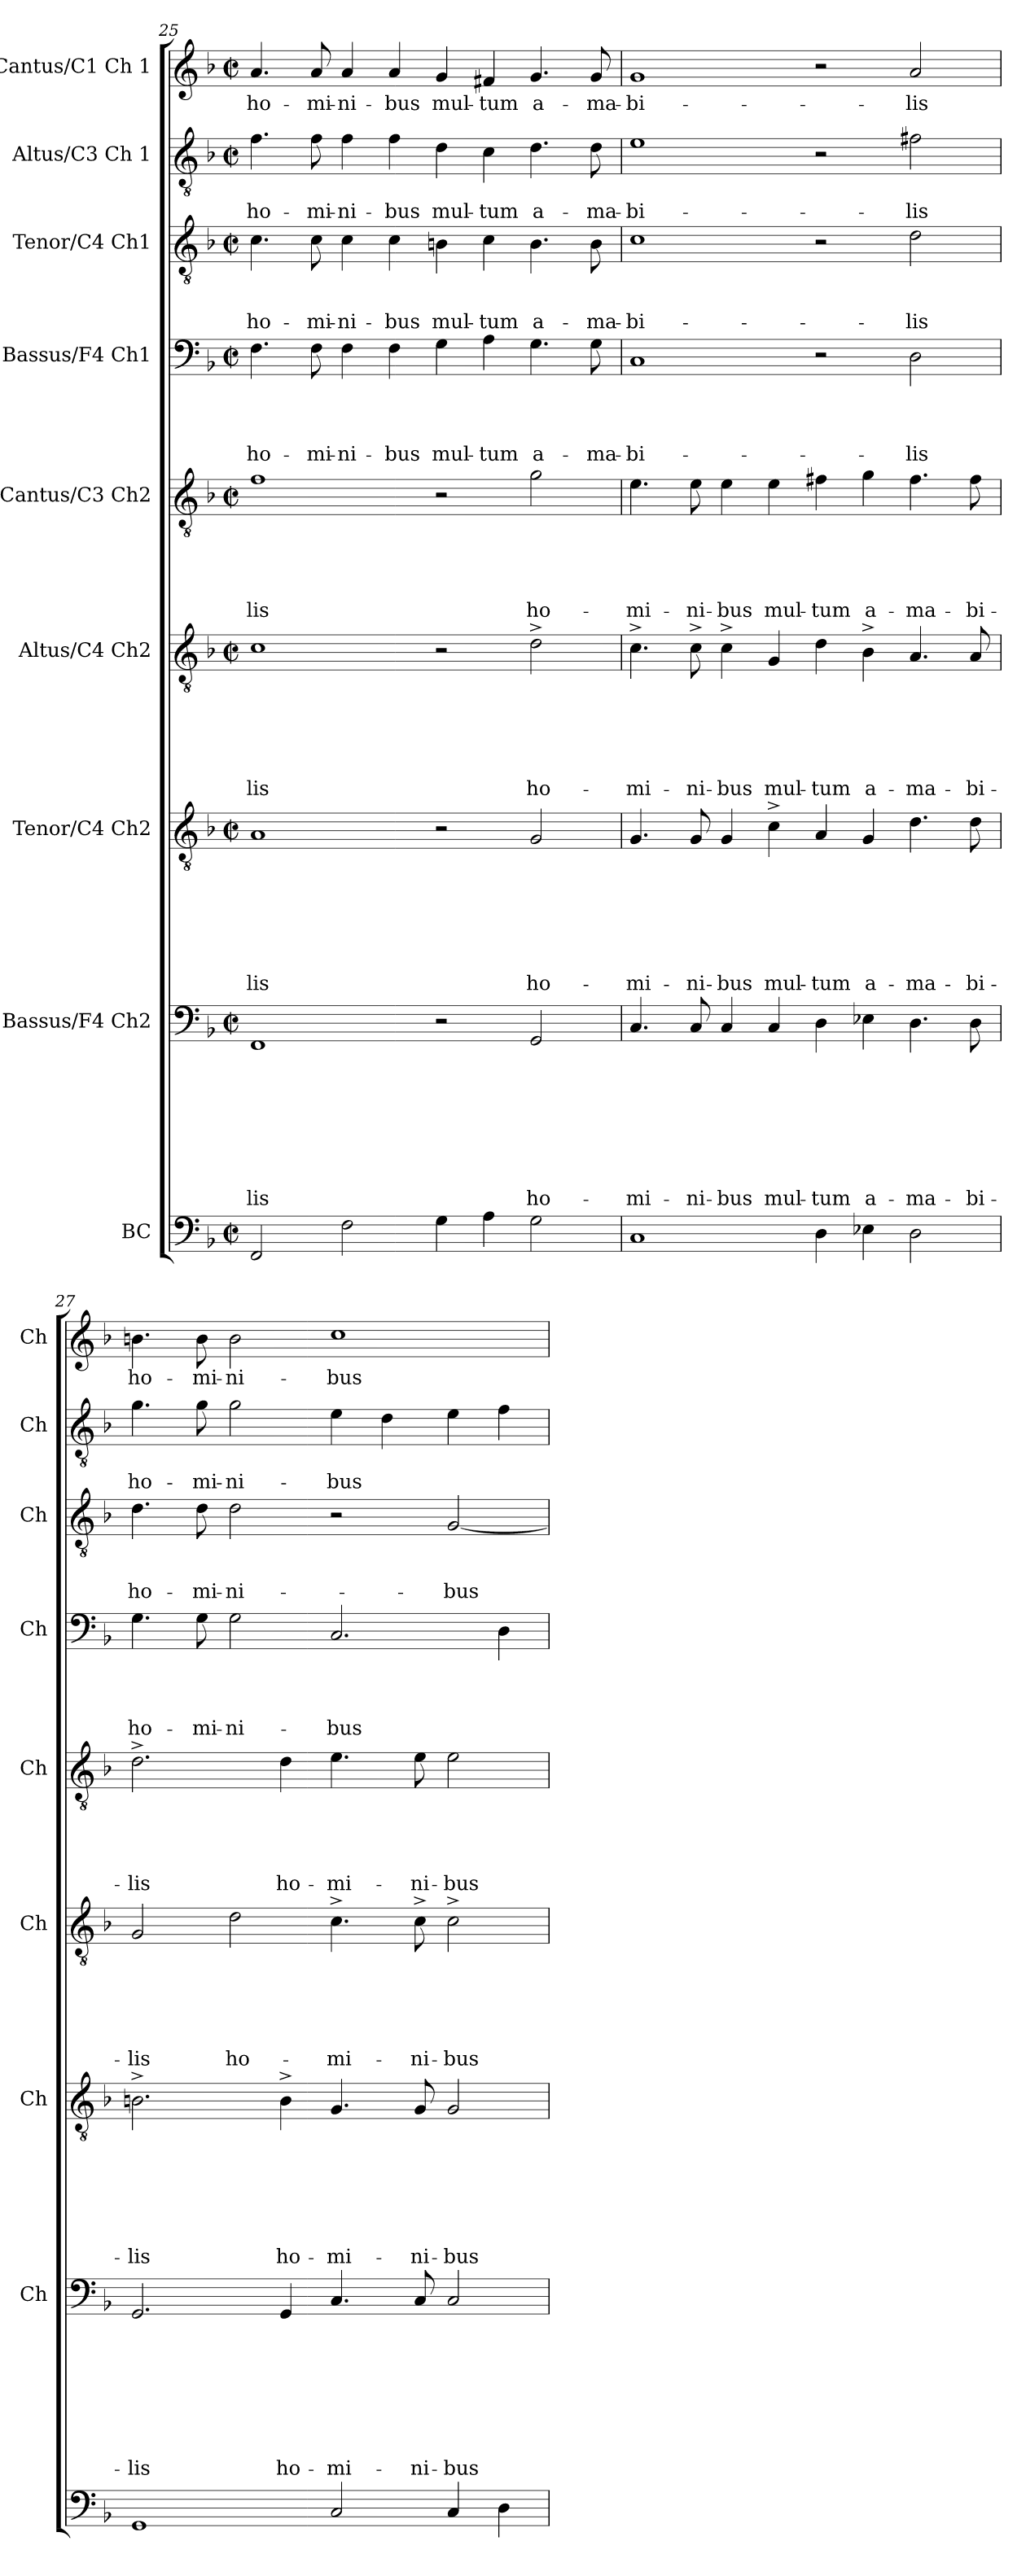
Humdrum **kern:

**kern	**kern	**text	**text	**text	**text	**text	**text	**text	**text	**kern	**text	**text	**text	**text	**text	**text	**text	**kern	**text	**text	**text	**text	**text	**text	**kern	**text	**text	**text	**text	**text	**kern	**text	**text	**text	**text	**kern	**text	**text	**text	**kern	**text	**text	**kern	**text
*part9	*part8	*part8	*part8	*part8	*part8	*part8	*part8	*part8	*part8	*part7	*part7	*part7	*part7	*part7	*part7	*part7	*part7	*part6	*part6	*part6	*part6	*part6	*part6	*part6	*part5	*part5	*part5	*part5	*part5	*part5	*part4	*part4	*part4	*part4	*part4	*part3	*part3	*part3	*part3	*part2	*part2	*part2	*part1	*part1
*staff9	*staff8	*staff8	*staff8	*staff8	*staff8	*staff8	*staff8	*staff8	*staff8	*staff7	*staff7	*staff7	*staff7	*staff7	*staff7	*staff7	*staff7	*staff6	*staff6	*staff6	*staff6	*staff6	*staff6	*staff6	*staff5	*staff5	*staff5	*staff5	*staff5	*staff5	*staff4	*staff4	*staff4	*staff4	*staff4	*staff3	*staff3	*staff3	*staff3	*staff2	*staff2	*staff2	*staff1	*staff1
*I"BC	*I"Bassus/F4 Ch2	*	*	*	*	*	*	*	*	*I"Tenor/C4 Ch2	*	*	*	*	*	*	*	*I"Altus/C4 Ch2	*	*	*	*	*	*	*I"Cantus/C3 Ch2	*	*	*	*	*	*I"Bassus/F4 Ch1	*	*	*	*	*I"Tenor/C4 Ch1	*	*	*	*I"Altus/C3 Ch 1	*	*	*I"Cantus/C1 Ch 1	*
*	*I'Ch	*	*	*	*	*	*	*	*	*I'Ch	*	*	*	*	*	*	*	*I'Ch	*	*	*	*	*	*	*I'Ch	*	*	*	*	*	*I'Ch	*	*	*	*	*I'Ch	*	*	*	*I'Ch	*	*	*I'Ch	*
*clefF4	*clefF4	*	*	*	*	*	*	*	*	*clefGv2	*	*	*	*	*	*	*	*clefGv2	*	*	*	*	*	*	*clefGv2	*	*	*	*	*	*clefF4	*	*	*	*	*clefGv2	*	*	*	*clefGv2	*	*	*clefG2	*
*k[b-]	*k[b-]	*	*	*	*	*	*	*	*	*k[b-]	*	*	*	*	*	*	*	*k[b-]	*	*	*	*	*	*	*k[b-]	*	*	*	*	*	*k[b-]	*	*	*	*	*k[b-]	*	*	*	*k[b-]	*	*	*k[b-]	*
*F:	*F:	*	*	*	*	*	*	*	*	*F:	*	*	*	*	*	*	*	*F:	*	*	*	*	*	*	*F:	*	*	*	*	*	*F:	*	*	*	*	*F:	*	*	*	*F:	*	*	*F:	*
*M2/2	*M2/2	*	*	*	*	*	*	*	*	*M2/2	*	*	*	*	*	*	*	*M2/2	*	*	*	*	*	*	*M2/2	*	*	*	*	*	*M2/2	*	*	*	*	*M2/2	*	*	*	*M2/2	*	*	*M2/2	*
*met(c|)	*met(c|)	*	*	*	*	*	*	*	*	*met(c|)	*	*	*	*	*	*	*	*met(c|)	*	*	*	*	*	*	*met(c|)	*	*	*	*	*	*met(c|)	*	*	*	*	*met(c|)	*	*	*	*met(c|)	*	*	*met(c|)	*
=25	=25	=25	=25	=25	=25	=25	=25	=25	=25	=25	=25	=25	=25	=25	=25	=25	=25	=25	=25	=25	=25	=25	=25	=25	=25	=25	=25	=25	=25	=25	=25	=25	=25	=25	=25	=25	=25	=25	=25	=25	=25	=25	=25	=25
!	!	!	!	!	!	!	!	!	!LO:LY:b	!	!	!	!	!	!	!	!LO:LY:b	!	!	!	!	!	!	!LO:LY:b	!	!	!	!	!	!LO:LY:b	!	!	!	!	!LO:LY:b	!	!	!	!LO:LY:b	!	!	!LO:LY:b	!	!LO:LY:b
2FF/	1FF	.	.	.	.	.	.	.	-lis	1A	.	.	.	.	.	.	-lis	1c	.	.	.	.	.	-lis	1f	.	.	.	.	-lis	4.F\	.	.	.	ho-	4.c\	.	.	ho-	4.f\	.	ho-	4.a/	ho-
!	!	!	!	!	!	!	!	!	!	!	!	!	!	!	!	!	!	!	!	!	!	!	!	!	!	!	!	!	!	!	!	!	!	!	!LO:LY:b	!	!	!	!LO:LY:b	!	!	!LO:LY:b	!	!LO:LY:b
.	.	.	.	.	.	.	.	.	.	.	.	.	.	.	.	.	.	.	.	.	.	.	.	.	.	.	.	.	.	.	8F\	.	.	.	-mi-	8c\	.	.	-mi-	8f\	.	-mi-	8a/	-mi-
!	!	!	!	!	!	!	!	!	!	!	!	!	!	!	!	!	!	!	!	!	!	!	!	!	!	!	!	!	!	!	!	!	!	!	!LO:LY:b	!	!	!	!LO:LY:b	!	!	!LO:LY:b	!	!LO:LY:b
2F\	.	.	.	.	.	.	.	.	.	.	.	.	.	.	.	.	.	.	.	.	.	.	.	.	.	.	.	.	.	.	4F\	.	.	.	-ni-	4c\	.	.	-ni-	4f\	.	-ni-	4a/	-ni-
!	!	!	!	!	!	!	!	!	!	!	!	!	!	!	!	!	!	!	!	!	!	!	!	!	!	!	!	!	!	!	!	!	!	!	!LO:LY:b	!	!	!	!LO:LY:b	!	!	!LO:LY:b	!	!LO:LY:b
.	.	.	.	.	.	.	.	.	.	.	.	.	.	.	.	.	.	.	.	.	.	.	.	.	.	.	.	.	.	.	4F\	.	.	.	-bus	4c\	.	.	-bus	4f\	.	-bus	4a/	-bus
!	!	!	!	!	!	!	!	!	!	!	!	!	!	!	!	!	!	!	!	!	!	!	!	!	!	!	!	!	!	!	!	!	!	!	!LO:LY:b:rj	!	!	!	!LO:LY:b:rj	!	!	!LO:LY:b:rj	!	!LO:LY:b:rj
4G\	2r	.	.	.	.	.	.	.	.	2r	.	.	.	.	.	.	.	2r	.	.	.	.	.	.	2r	.	.	.	.	.	4G\	.	.	.	mul-	4Bn\	.	.	mul-	4d\	.	mul-	4g/	mul-
!	!	!	!	!	!	!	!	!	!	!	!	!	!	!	!	!	!	!	!	!	!	!	!	!	!	!	!	!	!	!	!	!	!	!	!LO:LY:b	!	!	!	!LO:LY:b	!	!	!LO:LY:b	!	!LO:LY:b
4A\	.	.	.	.	.	.	.	.	.	.	.	.	.	.	.	.	.	.	.	.	.	.	.	.	.	.	.	.	.	.	4A\	.	.	.	-tum	4c\	.	.	-tum	4c\	.	-tum	4f#X/	-tum
!	!	!	!	!	!	!	!	!	!LO:LY:b	!	!	!	!	!	!	!	!LO:LY:b	!	!	!	!	!	!	!LO:LY:b	!	!	!	!	!	!LO:LY:b	!	!	!	!	!LO:LY:b	!	!	!	!LO:LY:b	!	!	!LO:LY:b	!	!LO:LY:b
2G\	2GG/	.	.	.	.	.	.	.	ho-	2G/	.	.	.	.	.	.	ho-	2d^>\	.	.	.	.	.	ho-	2g\	.	.	.	.	ho-	4.G\	.	.	.	a-	4.B\	.	.	a-	4.d\	.	a-	4.g/	a-
!	!	!	!	!	!	!	!	!	!	!	!	!	!	!	!	!	!	!	!	!	!	!	!	!	!	!	!	!	!	!	!	!	!	!	!LO:LY:b:rj	!	!	!	!LO:LY:b:rj	!	!	!LO:LY:b:rj	!	!LO:LY:b:rj
.	.	.	.	.	.	.	.	.	.	.	.	.	.	.	.	.	.	.	.	.	.	.	.	.	.	.	.	.	.	.	8G\	.	.	.	-ma-	8B\	.	.	-ma-	8d\	.	-ma-	8g/	-ma-
=26	=26	=26	=26	=26	=26	=26	=26	=26	=26	=26	=26	=26	=26	=26	=26	=26	=26	=26	=26	=26	=26	=26	=26	=26	=26	=26	=26	=26	=26	=26	=26	=26	=26	=26	=26	=26	=26	=26	=26	=26	=26	=26	=26	=26
!	!	!	!	!	!	!	!	!	!LO:LY:b	!	!	!	!	!	!	!	!LO:LY:b	!	!	!	!	!	!	!LO:LY:b	!	!	!	!	!	!LO:LY:b	!	!	!	!	!LO:LY:b	!	!	!	!LO:LY:b	!	!	!LO:LY:b	!	!LO:LY:b
1C	4.C/	.	.	.	.	.	.	.	-mi-	4.G/	.	.	.	.	.	.	-mi-	4.c^>\	.	.	.	.	.	-mi-	4.e\	.	.	.	.	-mi-	1C	.	.	.	-bi-	1c	.	.	-bi-	1e	.	-bi-	1g	-bi-
!	!	!	!	!	!	!	!	!	!LO:LY:b	!	!	!	!	!	!	!	!LO:LY:b	!	!	!	!	!	!	!LO:LY:b	!	!	!	!	!	!LO:LY:b	!	!	!	!	!	!	!	!	!	!	!	!	!	!
.	8C/	.	.	.	.	.	.	.	-ni-	8G/	.	.	.	.	.	.	-ni-	8c^>\	.	.	.	.	.	-ni-	8e\	.	.	.	.	-ni-	.	.	.	.	.	.	.	.	.	.	.	.	.	.
!	!	!	!	!	!	!	!	!	!LO:LY:b	!	!	!	!	!	!	!	!LO:LY:b	!	!	!	!	!	!	!LO:LY:b	!	!	!	!	!	!LO:LY:b	!	!	!	!	!	!	!	!	!	!	!	!	!	!
.	4C/	.	.	.	.	.	.	.	-bus	4G/	.	.	.	.	.	.	-bus	4c^>\	.	.	.	.	.	-bus	4e\	.	.	.	.	-bus	.	.	.	.	.	.	.	.	.	.	.	.	.	.
!	!	!	!	!	!	!	!	!	!LO:LY:b	!	!	!	!	!	!	!	!LO:LY:b	!	!	!	!	!	!	!LO:LY:b	!	!	!	!	!	!LO:LY:b	!	!	!	!	!	!	!	!	!	!	!	!	!	!
.	4C/	.	.	.	.	.	.	.	mul-	4c^>\	.	.	.	.	.	.	mul-	4G/	.	.	.	.	.	mul-	4e\	.	.	.	.	mul-	.	.	.	.	.	.	.	.	.	.	.	.	.	.
!	!	!	!	!	!	!	!	!	!LO:LY:b:rj	!	!	!	!	!	!	!	!LO:LY:b:rj	!	!	!	!	!	!	!LO:LY:b:rj	!	!	!	!	!	!LO:LY:b:rj	!	!	!	!	!	!	!	!	!	!	!	!	!	!
4D\	4D\	.	.	.	.	.	.	.	-tum	4A/	.	.	.	.	.	.	-tum	4d\	.	.	.	.	.	-tum	4f#X\	.	.	.	.	-tum	2r	.	.	.	.	2r	.	.	.	2r	.	.	2r	.
!	!	!	!	!	!	!	!	!	!LO:LY:b	!	!	!	!	!	!	!	!LO:LY:b	!	!	!	!	!	!	!LO:LY:b	!	!	!	!	!	!LO:LY:b	!	!	!	!	!	!	!	!	!	!	!	!	!	!
4E-X\	4E-X\	.	.	.	.	.	.	.	a-	4G/	.	.	.	.	.	.	a-	4B-^>\	.	.	.	.	.	a-	4g\	.	.	.	.	a-	.	.	.	.	.	.	.	.	.	.	.	.	.	.
!	!	!	!	!	!	!	!	!	!LO:LY:b	!	!	!	!	!	!	!	!LO:LY:b	!	!	!	!	!	!	!LO:LY:b	!	!	!	!	!	!LO:LY:b	!	!	!	!	!LO:LY:b	!	!	!	!LO:LY:b	!	!	!LO:LY:b	!	!LO:LY:b
2D\	4.D\	.	.	.	.	.	.	.	-ma-	4.d\	.	.	.	.	.	.	-ma-	4.A/	.	.	.	.	.	-ma-	4.f#\	.	.	.	.	-ma-	2D\	.	.	.	-lis	2d\	.	.	-lis	2f#X\	.	-lis	2a/	-lis
!	!	!	!	!	!	!	!	!	!LO:LY:b:rj	!	!	!	!	!	!	!	!LO:LY:b:rj	!	!	!	!	!	!	!LO:LY:b:rj	!	!	!	!	!	!LO:LY:b:rj	!	!	!	!	!	!	!	!	!	!	!	!	!	!
.	8D\	.	.	.	.	.	.	.	-bi-	8d\	.	.	.	.	.	.	-bi-	8A/	.	.	.	.	.	-bi-	8f#\	.	.	.	.	-bi-	.	.	.	.	.	.	.	.	.	.	.	.	.	.
!!LO:LB:g=z
=27	=27	=27	=27	=27	=27	=27	=27	=27	=27	=27	=27	=27	=27	=27	=27	=27	=27	=27	=27	=27	=27	=27	=27	=27	=27	=27	=27	=27	=27	=27	=27	=27	=27	=27	=27	=27	=27	=27	=27	=27	=27	=27	=27	=27
!	!	!	!	!	!	!	!	!	!LO:LY:b	!	!	!	!	!	!	!	!LO:LY:b	!	!	!	!	!	!	!LO:LY:b	!	!	!	!	!	!LO:LY:b	!	!	!	!	!LO:LY:b	!	!	!	!LO:LY:b	!	!	!LO:LY:b	!	!LO:LY:b
1GG	2.GG/	.	.	.	.	.	.	.	-lis	2.Bn^>\	.	.	.	.	.	.	-lis	2G/	.	.	.	.	.	-lis	2.d^>\	.	.	.	.	-lis	4.G\	.	.	.	ho-	4.d\	.	.	ho-	4.g\	.	ho-	4.bn\	ho-
!	!	!	!	!	!	!	!	!	!	!	!	!	!	!	!	!	!	!	!	!	!	!	!	!	!	!	!	!	!	!	!	!	!	!	!LO:LY:b	!	!	!	!LO:LY:b	!	!	!LO:LY:b	!	!LO:LY:b
.	.	.	.	.	.	.	.	.	.	.	.	.	.	.	.	.	.	.	.	.	.	.	.	.	.	.	.	.	.	.	8G\	.	.	.	-mi-	8d\	.	.	-mi-	8g\	.	-mi-	8b\	-mi-
!	!	!	!	!	!	!	!	!	!	!	!	!	!	!	!	!	!	!	!	!	!	!	!	!LO:LY:b	!	!	!	!	!	!	!	!	!	!	!LO:LY:b:rj	!	!	!	!LO:LY:b	!	!	!LO:LY:b:rj	!	!LO:LY:b:rj
.	.	.	.	.	.	.	.	.	.	.	.	.	.	.	.	.	.	2d\	.	.	.	.	.	ho-	.	.	.	.	.	.	2G\	.	.	.	-ni-	2d\	.	.	-ni-	2g\	.	-ni-	2b\	-ni-
!	!	!	!	!	!	!	!	!	!LO:LY:b	!	!	!	!	!	!	!	!LO:LY:b	!	!	!	!	!	!	!	!	!	!	!	!	!LO:LY:b	!	!	!	!	!	!	!	!	!	!	!	!	!	!
.	4GG/	.	.	.	.	.	.	.	ho-	4B^>\	.	.	.	.	.	.	ho-	.	.	.	.	.	.	.	4d\	.	.	.	.	ho-	.	.	.	.	.	.	.	.	.	.	.	.	.	.
!	!	!	!	!	!	!	!	!	!LO:LY:b:rj	!	!	!	!	!	!	!	!LO:LY:b:rj	!	!	!	!	!	!	!LO:LY:b	!	!	!	!	!	!LO:LY:b:rj	!	!	!	!	!LO:LY:b	!	!	!	!	!	!	!LO:LY:b	!	!LO:LY:b
2C/	4.C/	.	.	.	.	.	.	.	-mi-	4.G/	.	.	.	.	.	.	-mi-	4.c^>\	.	.	.	.	.	-mi-	4.e\	.	.	.	.	-mi-	2.C/	.	.	.	-bus	2r	.	.	.	4e\	.	-bus	1cc	-bus
.	.	.	.	.	.	.	.	.	.	.	.	.	.	.	.	.	.	.	.	.	.	.	.	.	.	.	.	.	.	.	.	.	.	.	.	.	.	.	.	4d\	.	.	.	.
!	!	!	!	!	!	!	!	!	!LO:LY:b	!	!	!	!	!	!	!	!LO:LY:b	!	!	!	!	!	!	!LO:LY:b	!	!	!	!	!	!LO:LY:b	!	!	!	!	!	!	!	!	!	!	!	!	!	!
.	8C/	.	.	.	.	.	.	.	-ni-	8G/	.	.	.	.	.	.	-ni-	8c^>\	.	.	.	.	.	-ni-	8e\	.	.	.	.	-ni-	.	.	.	.	.	.	.	.	.	.	.	.	.	.
!	!	!	!	!	!	!	!	!	!LO:LY:b	!	!	!	!	!	!	!	!LO:LY:b	!	!	!	!	!	!	!LO:LY:b	!	!	!	!	!	!LO:LY:b	!	!	!	!	!	!	!	!	!LO:LY:b	!	!	!	!	!
4C/	2C/	.	.	.	.	.	.	.	-bus	2G/	.	.	.	.	.	.	-bus	2c^>\	.	.	.	.	.	-bus	2e\	.	.	.	.	-bus	.	.	.	.	.	[<2G/	.	.	-bus	4e\	.	.	.	.
4D\	.	.	.	.	.	.	.	.	.	.	.	.	.	.	.	.	.	.	.	.	.	.	.	.	.	.	.	.	.	.	4D\	.	.	.	.	.	.	.	.	4f\	.	.	.	.
=	=	=	=	=	=	=	=	=	=	=	=	=	=	=	=	=	=	=	=	=	=	=	=	=	=	=	=	=	=	=	=	=	=	=	=	=	=	=	=	=	=	=	=	=
*-	*-	*-	*-	*-	*-	*-	*-	*-	*-	*-	*-	*-	*-	*-	*-	*-	*-	*-	*-	*-	*-	*-	*-	*-	*-	*-	*-	*-	*-	*-	*-	*-	*-	*-	*-	*-	*-	*-	*-	*-	*-	*-	*-	*-
